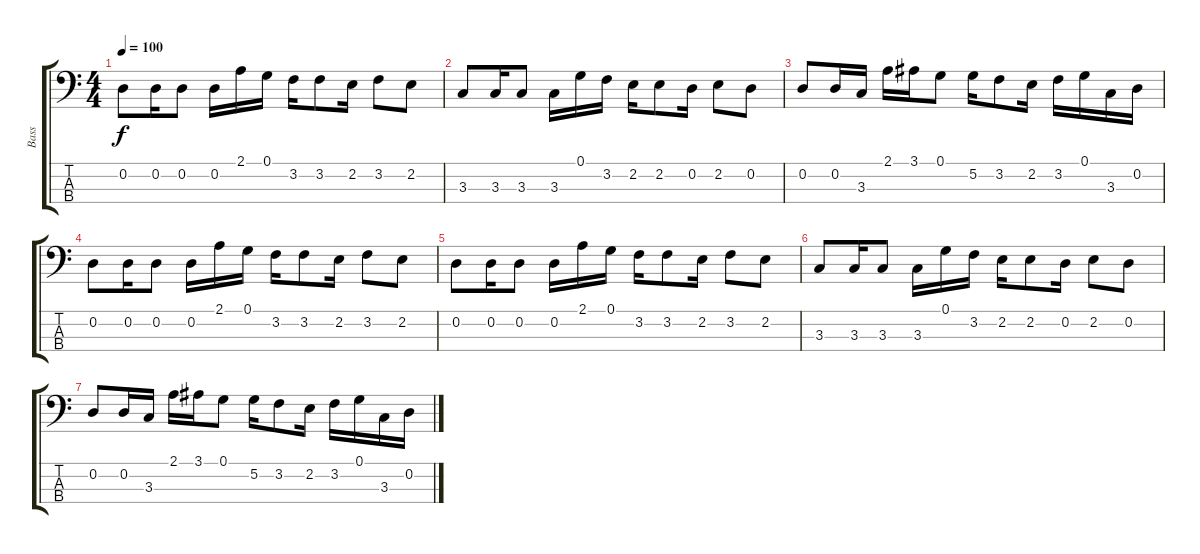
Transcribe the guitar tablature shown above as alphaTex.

\track ("Bass" "Bass") {instrument electricbassfinger}
\staff {score tabs}
\tuning (G2 D2 A1 E1) {hide}
\ts (4 4)
\tempo 100
\clef f4
\ks c
0.2.8{dy f} 0.2.16 0.2.8 0.2.16 2.1.16 0.1.16 3.2.16 3.2.8 2.2.16 3.2.8 2.2.8 |
3.3.8 3.3.16 3.3.8 3.3.16 0.1.16 3.2.16 2.2.16 2.2.8 0.2.16 2.2.8 0.2.8 |
0.2.8 0.2.16 3.3.16 2.1.16 3.1.16 0.1.8 5.2.16 3.2.8 2.2.16 3.2.16 0.1.16 3.3.16 0.2.16 |
0.2.8 0.2.16 0.2.8 0.2.16 2.1.16 0.1.16 3.2.16 3.2.8 2.2.16 3.2.8 2.2.8 |
0.2.8 0.2.16 0.2.8 0.2.16 2.1.16 0.1.16 3.2.16 3.2.8 2.2.16 3.2.8 2.2.8 |
3.3.8 3.3.16 3.3.8 3.3.16 0.1.16 3.2.16 2.2.16 2.2.8 0.2.16 2.2.8 0.2.8 |
0.2.8 0.2.16 3.3.16 2.1.16 3.1.16 0.1.8 5.2.16 3.2.8 2.2.16 3.2.16 0.1.16 3.3.16 0.2.16
